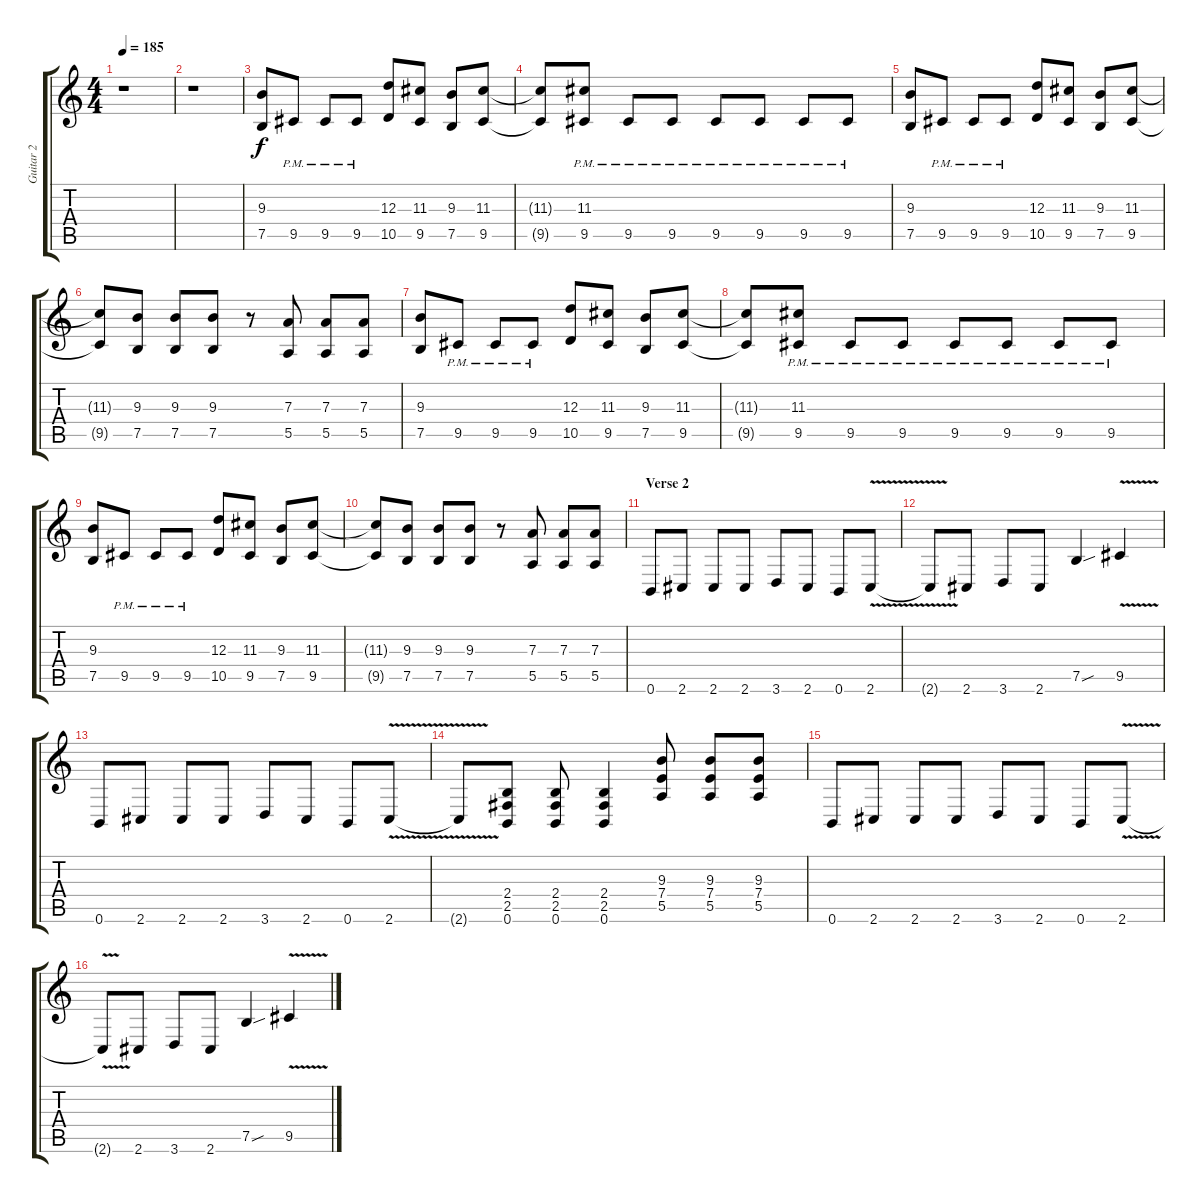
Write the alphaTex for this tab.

\track ("Guitar 2" "Guitar 2") {instrument distortionguitar}
\staff {score tabs}
\tuning (B3 Gb3 D3 A2 E2 B1) {hide}
\ts (4 4)
\tempo 185
\clef g2
\ks c
r.1{dy f} |
r.1 |
(9.3 7.5).8{volume 9} 9.5{pm}.8 9.5{pm}.8 9.5{pm}.8 (12.3 10.5).8 (11.3 9.5).8 (9.3 7.5).8 (11.3 9.5).8 |
(11.3{t} 9.5{t}).8 (11.3{pm} 9.5{pm}).8 9.5{pm}.8 9.5{pm}.8 9.5{pm}.8 9.5{pm}.8 9.5{pm}.8 9.5{pm}.8 |
(9.3 7.5).8 9.5{pm}.8 9.5{pm}.8 9.5{pm}.8 (12.3 10.5).8 (11.3 9.5).8 (9.3 7.5).8 (11.3 9.5).8 |
(11.3{t} 9.5{t}).8 (9.3 7.5).8 (9.3 7.5).8 (9.3 7.5).8 r.8 (7.3 5.5).8 (7.3 5.5).8 (7.3 5.5).8 |
(9.3 7.5).8 9.5{pm}.8 9.5{pm}.8 9.5{pm}.8 (12.3 10.5).8 (11.3 9.5).8 (9.3 7.5).8 (11.3 9.5).8 |
(11.3{t} 9.5{t}).8 (11.3{pm} 9.5{pm}).8 9.5{pm}.8 9.5{pm}.8 9.5{pm}.8 9.5{pm}.8 9.5{pm}.8 9.5{pm}.8 |
(9.3 7.5).8 9.5{pm}.8 9.5{pm}.8 9.5{pm}.8 (12.3 10.5).8 (11.3 9.5).8 (9.3 7.5).8 (11.3 9.5).8 |
(11.3{t} 9.5{t}).8 (9.3 7.5).8 (9.3 7.5).8 (9.3 7.5).8 r.8 (7.3 5.5).8 (7.3 5.5).8 (7.3 5.5).8 |
\section ("" "Verse 2")
0.6.8{volume 13} 2.6.8 2.6.8 2.6.8 3.6.8 2.6.8 0.6.8 2.6{v}.8 |
2.6{t}.8 2.6.8 3.6.8 2.6.8 7.5{sou}.4 9.5{v}.4 |
0.6.8 2.6.8 2.6.8 2.6.8 3.6.8 2.6.8 0.6.8 2.6{v}.8 |
2.6{t}.8 (2.4 2.5 0.6).8 (2.4 2.5 0.6).8 (2.4 2.5 0.6).4 (9.3 7.4 5.5).8 (9.3 7.4 5.5).8 (9.3 7.4 5.5).8 |
0.6.8 2.6.8 2.6.8 2.6.8 3.6.8 2.6.8 0.6.8 2.6{v}.8 |
2.6{t}.8 2.6.8 3.6.8 2.6.8 7.5{sou}.4 9.5{v}.4
